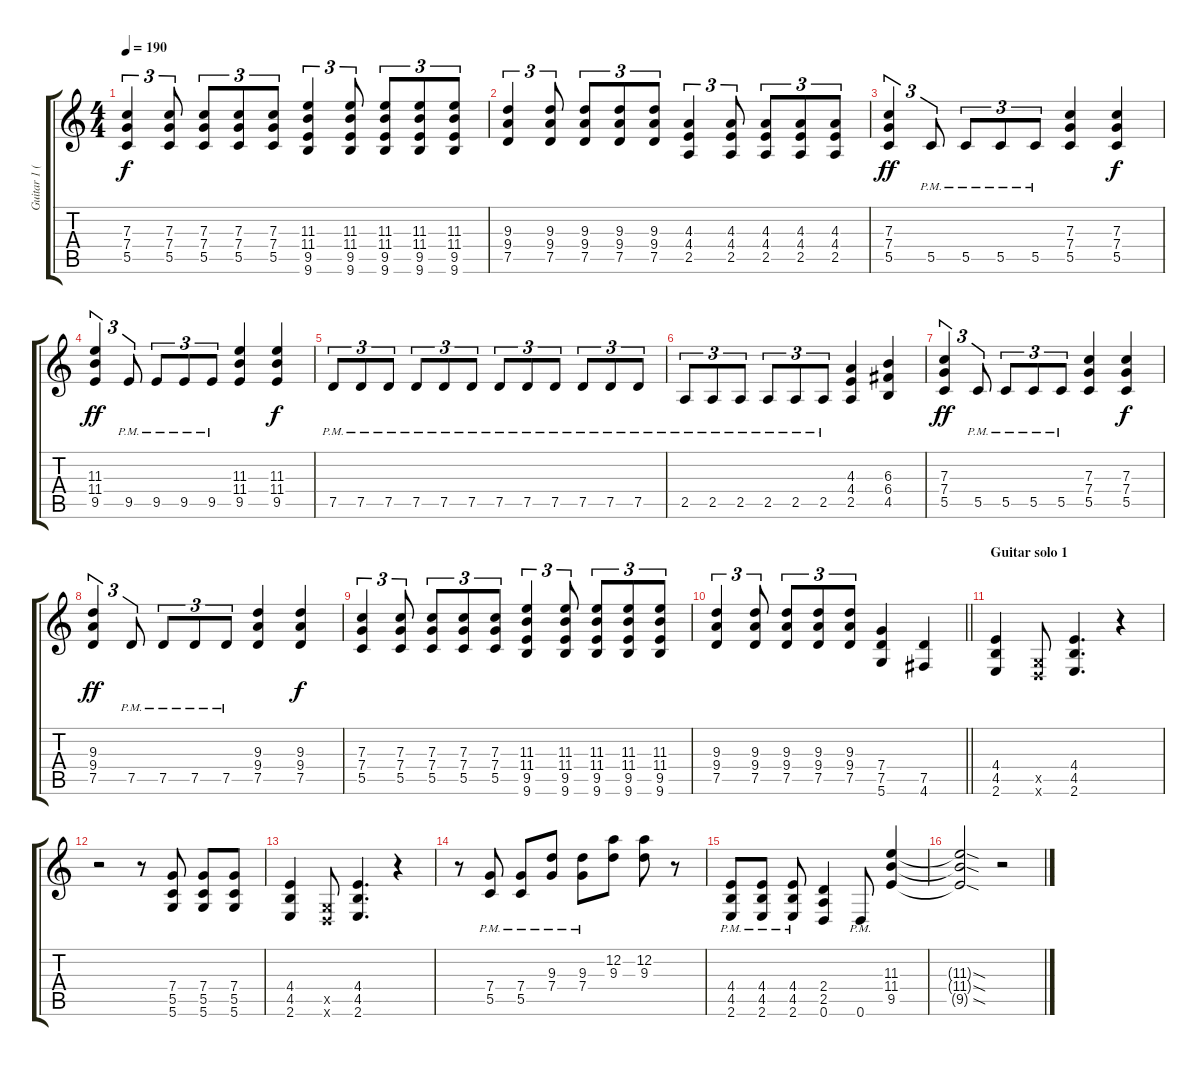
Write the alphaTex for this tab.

\track ("Guitar 1 (Rhythm)" "Guitar 1 (") {instrument distortionguitar}
\staff {score tabs}
\tuning (D4 A3 F3 C3 G2 D2) {hide}
\ts (4 4)
\tempo 190
\clef g2
\ks c
(7.3 7.4 5.5).4{tu (3 2) dy f} (7.3 7.4 5.5).8{tu (3 2)} (7.3 7.4 5.5).8{tu (3 2)} (7.3 7.4 5.5).8{tu (3 2)} (7.3 7.4 5.5).8{tu (3 2)} (11.3 11.4 9.5 9.6).4{tu (3 2)} (11.3 11.4 9.5 9.6).8{tu (3 2)} (11.3 11.4 9.5 9.6).8{tu (3 2)} (11.3 11.4 9.5 9.6).8{tu (3 2)} (11.3 11.4 9.5 9.6).8{tu (3 2)} |
(9.3 9.4 7.5).4{tu (3 2)} (9.3 9.4 7.5).8{tu (3 2)} (9.3 9.4 7.5).8{tu (3 2)} (9.3 9.4 7.5).8{tu (3 2)} (9.3 9.4 7.5).8{tu (3 2)} (4.3 4.4 2.5).4{tu (3 2)} (4.3 4.4 2.5).8{tu (3 2)} (4.3 4.4 2.5).8{tu (3 2)} (4.3 4.4 2.5).8{tu (3 2)} (4.3 4.4 2.5).8{tu (3 2)} |
(7.3 7.4 5.5).4{tu (3 2) dy ff} 5.5{pm}.8{tu (3 2)} 5.5{pm}.8{tu (3 2)} 5.5{pm}.8{tu (3 2)} 5.5{pm}.8{tu (3 2)} (7.3 7.4 5.5).4 (7.3 7.4 5.5).4{dy f} |
(11.3 11.4 9.5).4{tu (3 2) dy ff} 9.5{pm}.8{tu (3 2)} 9.5{pm}.8{tu (3 2)} 9.5{pm}.8{tu (3 2)} 9.5{pm}.8{tu (3 2)} (11.3 11.4 9.5).4 (11.3 11.4 9.5).4{dy f} |
7.5{pm}.8{tu (3 2)} 7.5{pm}.8{tu (3 2)} 7.5{pm}.8{tu (3 2)} 7.5{pm}.8{tu (3 2)} 7.5{pm}.8{tu (3 2)} 7.5{pm}.8{tu (3 2)} 7.5{pm}.8{tu (3 2)} 7.5{pm}.8{tu (3 2)} 7.5{pm}.8{tu (3 2)} 7.5{pm}.8{tu (3 2)} 7.5{pm}.8{tu (3 2)} 7.5{pm}.8{tu (3 2)} |
2.5{pm}.8{tu (3 2)} 2.5{pm}.8{tu (3 2)} 2.5{pm}.8{tu (3 2)} 2.5{pm}.8{tu (3 2)} 2.5{pm}.8{tu (3 2)} 2.5{pm}.8{tu (3 2)} (4.3 4.4 2.5).4 (6.3 6.4 4.5).4 |
(7.3 7.4 5.5).4{tu (3 2) dy ff} 5.5{pm}.8{tu (3 2)} 5.5{pm}.8{tu (3 2)} 5.5{pm}.8{tu (3 2)} 5.5{pm}.8{tu (3 2)} (7.3 7.4 5.5).4 (7.3 7.4 5.5).4{dy f} |
(9.3 9.4 7.5).4{tu (3 2) dy ff} 7.5{pm}.8{tu (3 2)} 7.5{pm}.8{tu (3 2)} 7.5{pm}.8{tu (3 2)} 7.5{pm}.8{tu (3 2)} (9.3 9.4 7.5).4 (9.3 9.4 7.5).4{dy f} |
(7.3 7.4 5.5).4{tu (3 2)} (7.3 7.4 5.5).8{tu (3 2)} (7.3 7.4 5.5).8{tu (3 2)} (7.3 7.4 5.5).8{tu (3 2)} (7.3 7.4 5.5).8{tu (3 2)} (11.3 11.4 9.5 9.6).4{tu (3 2)} (11.3 11.4 9.5 9.6).8{tu (3 2)} (11.3 11.4 9.5 9.6).8{tu (3 2)} (11.3 11.4 9.5 9.6).8{tu (3 2)} (11.3 11.4 9.5 9.6).8{tu (3 2)} |
\barLineRight lightlight
(9.3 9.4 7.5).4{tu (3 2)} (9.3 9.4 7.5).8{tu (3 2)} (9.3 9.4 7.5).8{tu (3 2)} (9.3 9.4 7.5).8{tu (3 2)} (9.3 9.4 7.5).8{tu (3 2)} (7.4 7.5 5.6).4 (7.5 4.6).4 |
\section ("" "Guitar solo 1")
(4.4 4.5 2.6).4 (0.5{x} 0.6{x}).8 (4.4 4.5 2.6).4{d} r.4 |
r.2 r.8 (7.4 5.5 5.6).8 (7.4 5.5 5.6).8 (7.4 5.5 5.6).8 |
(4.4 4.5 2.6).4 (0.5{x} 0.6{x}).8 (4.4 4.5 2.6).4{d} r.4 |
r.8 (7.4{pm} 5.5{pm}).8 (7.4{pm} 5.5{pm}).8 (9.3{pm} 7.4{pm}).8 (9.3{pm} 7.4{pm}).8 (12.2 9.3).8 (12.2 9.3).8 r.8 |
(4.4{pm} 4.5{pm} 2.6{pm}).8 (4.4{pm} 4.5{pm} 2.6{pm}).8 (4.4{pm} 4.5{pm} 2.6{pm}).8 (2.4 2.5 0.6).4 0.6{pm}.8 (11.3 11.4 9.5).4 |
(11.3{sod t} 11.4{sod t} 9.5{sod t}).2 r.2
